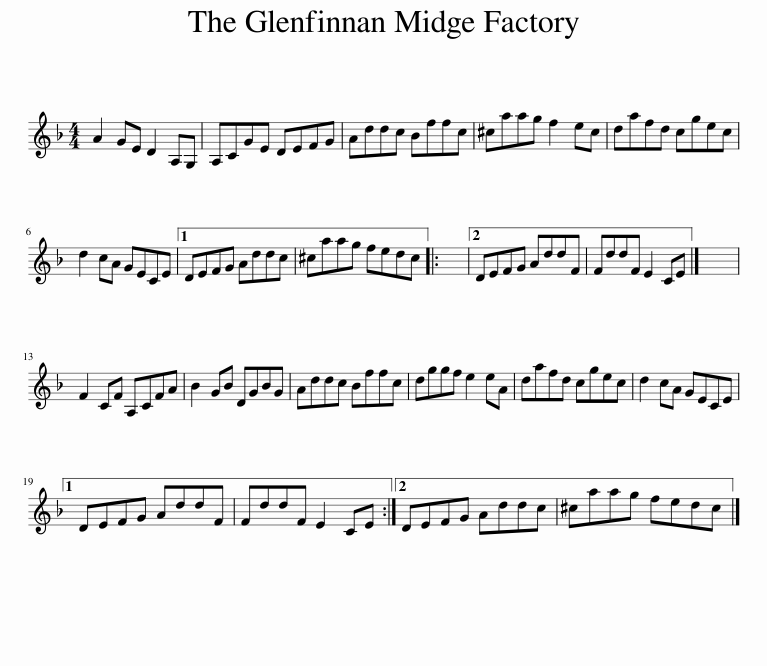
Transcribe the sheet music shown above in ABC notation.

X:1
L:1/8
M:4/4
I:linebreak $
K:F
V:1 treble
V:1
 A2 GE D2 A,G, | A,CGE DEFG | Addc Bffc | ^caag f2 ec | dafd cgec |$ %5
 d2 cA GECE |1 DEFG Addc | ^caag fedc |: x8 |2 DEFG AddF | %10
 FddF E2 CE |] x8 |$ F2 CF A,CFA | B2 GB DGBG | Addc Bffc | %15
 dggf e2 eA | dafd cgec | d2 cA GECE |1$ DEFG AddF | FddF E2 CE :|2 %20
 DEFG Addc | ^caag fedc |] %22
